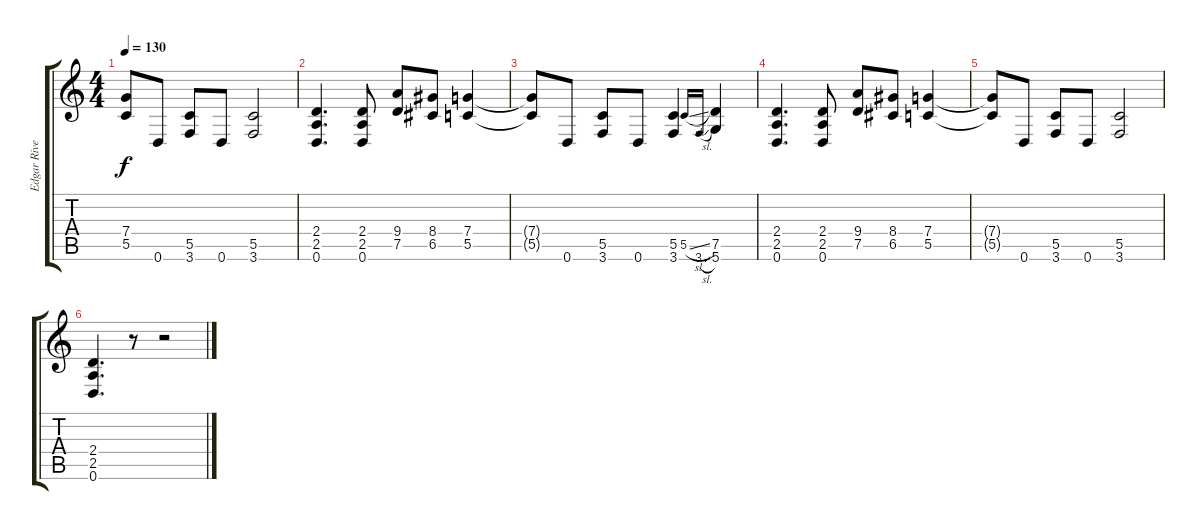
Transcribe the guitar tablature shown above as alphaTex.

\track ("Edgar Rivera (Guitar)" "Edgar Rive") {instrument distortionguitar}
\staff {score tabs}
\tuning (D4 A3 F3 C3 G2 D2) {hide}
\ts (4 4)
\tempo 130
\clef g2
\ks c
(7.4{t} 5.5{t}).8{dy f beam merge} 0.6.8 (5.5 3.6).8 0.6.8 (5.5 3.6).2 |
(2.4 2.5 0.6).4{d} (2.4 2.5 0.6).8 (9.4 7.5).8 (8.4 6.5).8 (7.4 5.5).4 |
(7.4{t} 5.5{t}).8{beam merge} 0.6.8 (5.5 3.6).8 0.6.8 (5.5 3.6).4 5.5{sl}.16{gr onbeat} 3.6{sl}.16{gr onbeat} (7.5 5.6).4 |
(2.4 2.5 0.6).4{d} (2.4 2.5 0.6).8 (9.4 7.5).8 (8.4 6.5).8 (7.4 5.5).4 |
(7.4{t} 5.5{t}).8{beam merge} 0.6.8 (5.5 3.6).8 0.6.8 (5.5 3.6).2 |
(2.4 2.5 0.6).4{d} r.8 r.2
